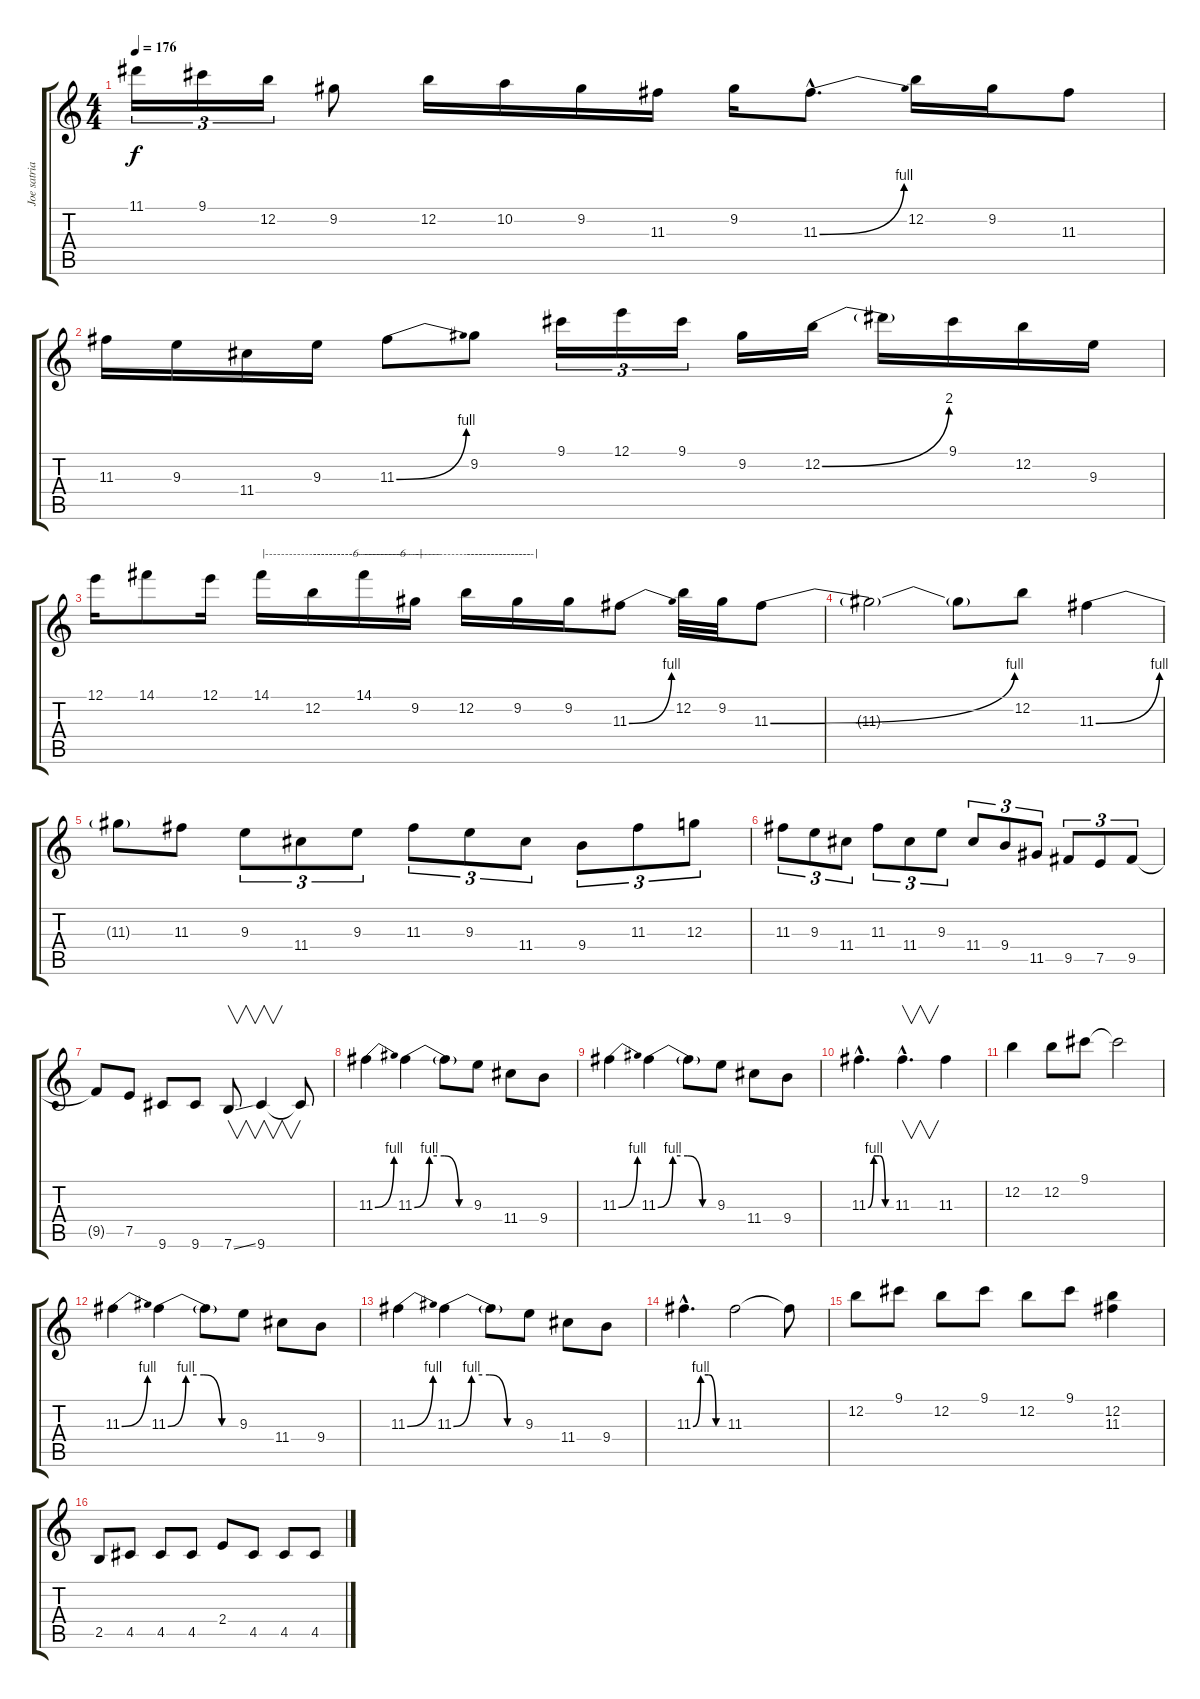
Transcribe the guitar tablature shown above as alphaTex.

\track ("Joe satriani" "Joe satria") {instrument overdrivenguitar}
\staff {score tabs}
\tuning (E4 B3 G3 D3 A2 E2) {hide}
\ts (4 4)
\tempo 176
\clef g2
\ks c
11.1.16{tu (3 2) dy f} 9.1.16{tu (3 2)} 12.2.16{tu (3 2)} 9.2.8 12.2.16 10.2.16 9.2.16 11.3.16 9.2.16 11.3{be (bend 0 0 60 4) hac}.8{d} 12.2.16 9.2.16 11.3.8 |
11.3.16 9.3.16 11.4.16 9.3.16 11.3{be (bend 0 0 60 4)}.8 9.2.8 9.1.16{tu (3 2)} 12.1.16{tu (3 2)} 9.1.16{tu (3 2)} 9.2.16 12.2{be (bend 0 0 60 8)}.16 12.2{t}.16 9.1.16 12.2.16 9.3.16 |
12.1.16 14.1.8 12.1.16 14.1.16{txt "|----------------------6---------------|"} 12.2.16{txt "--------------------------------"} 14.1.16{txt "---------6"} 9.2.16{txt "-----------------------------"} 12.2.16{txt "-----------------|"} 9.2.16 9.2.16 11.3{be (bend 0 0 60 4)}.8 12.2.32 9.2.32 11.3{be (bend 0 0 60 4)}.8 |
11.3{t}.2 11.3{t}.8 12.2.8 11.3{be (bend 0 0 60 4)}.4 |
11.3{t}.8 11.3.8 9.3.8{tu (3 2)} 11.4.8{tu (3 2)} 9.3.8{tu (3 2)} 11.3.8{tu (3 2)} 9.3.8{tu (3 2)} 11.4.8{tu (3 2)} 9.4.8{tu (3 2)} 11.3.8{tu (3 2)} 12.3.8{tu (3 2)} |
11.3.8{tu (3 2)} 9.3.8{tu (3 2)} 11.4.8{tu (3 2)} 11.3.8{tu (3 2)} 11.4.8{tu (3 2)} 9.3.8{tu (3 2)} 11.4.8{tu (3 2)} 9.4.8{tu (3 2)} 11.5.8{tu (3 2)} 9.5.8{tu (3 2)} 7.5.8{tu (3 2)} 9.5.8{tu (3 2)} |
9.5{t}.8 7.5.8 9.6.8 9.6.8 7.6{ss}.8{v} 9.6.4{v} 9.6{t}.8 |
11.3{be (bend 0 0 60 4)}.4 11.3{be (custom 0 0 15 4 30 4 45 0 60 0)}.4 11.3{t}.8 9.3.8 11.4.8 9.4.8 |
11.3{be (bend 0 0 60 4)}.4 11.3{be (custom 0 0 15 4 30 4 45 0 60 0)}.4 11.3{t}.8 9.3.8 11.4.8 9.4.8 |
11.3{be (custom 0 0 15 4 30 4 45 0 60 0) hac}.4{d} 11.3{hac}.4{v d} 11.3.4 |
12.2.4 12.2.8 9.1.8 9.1{t}.2 |
11.3{be (bend 0 0 60 4)}.4 11.3{be (custom 0 0 15 4 30 4 45 0 60 0)}.4 11.3{t}.8 9.3.8 11.4.8 9.4.8 |
11.3{be (bend 0 0 60 4)}.4 11.3{be (custom 0 0 15 4 30 4 45 0 60 0)}.4 11.3{t}.8 9.3.8 11.4.8 9.4.8 |
11.3{be (custom 0 0 15 4 30 4 45 0 60 0) hac}.4{d} 11.3.2 11.3{t}.8 |
12.2.8 9.1.8 12.2.8 9.1.8 12.2.8 9.1.8 (12.2 11.3).4 |
2.5.8 4.5.8 4.5.8 4.5.8 2.4.8 4.5.8 4.5.8 4.5.8
